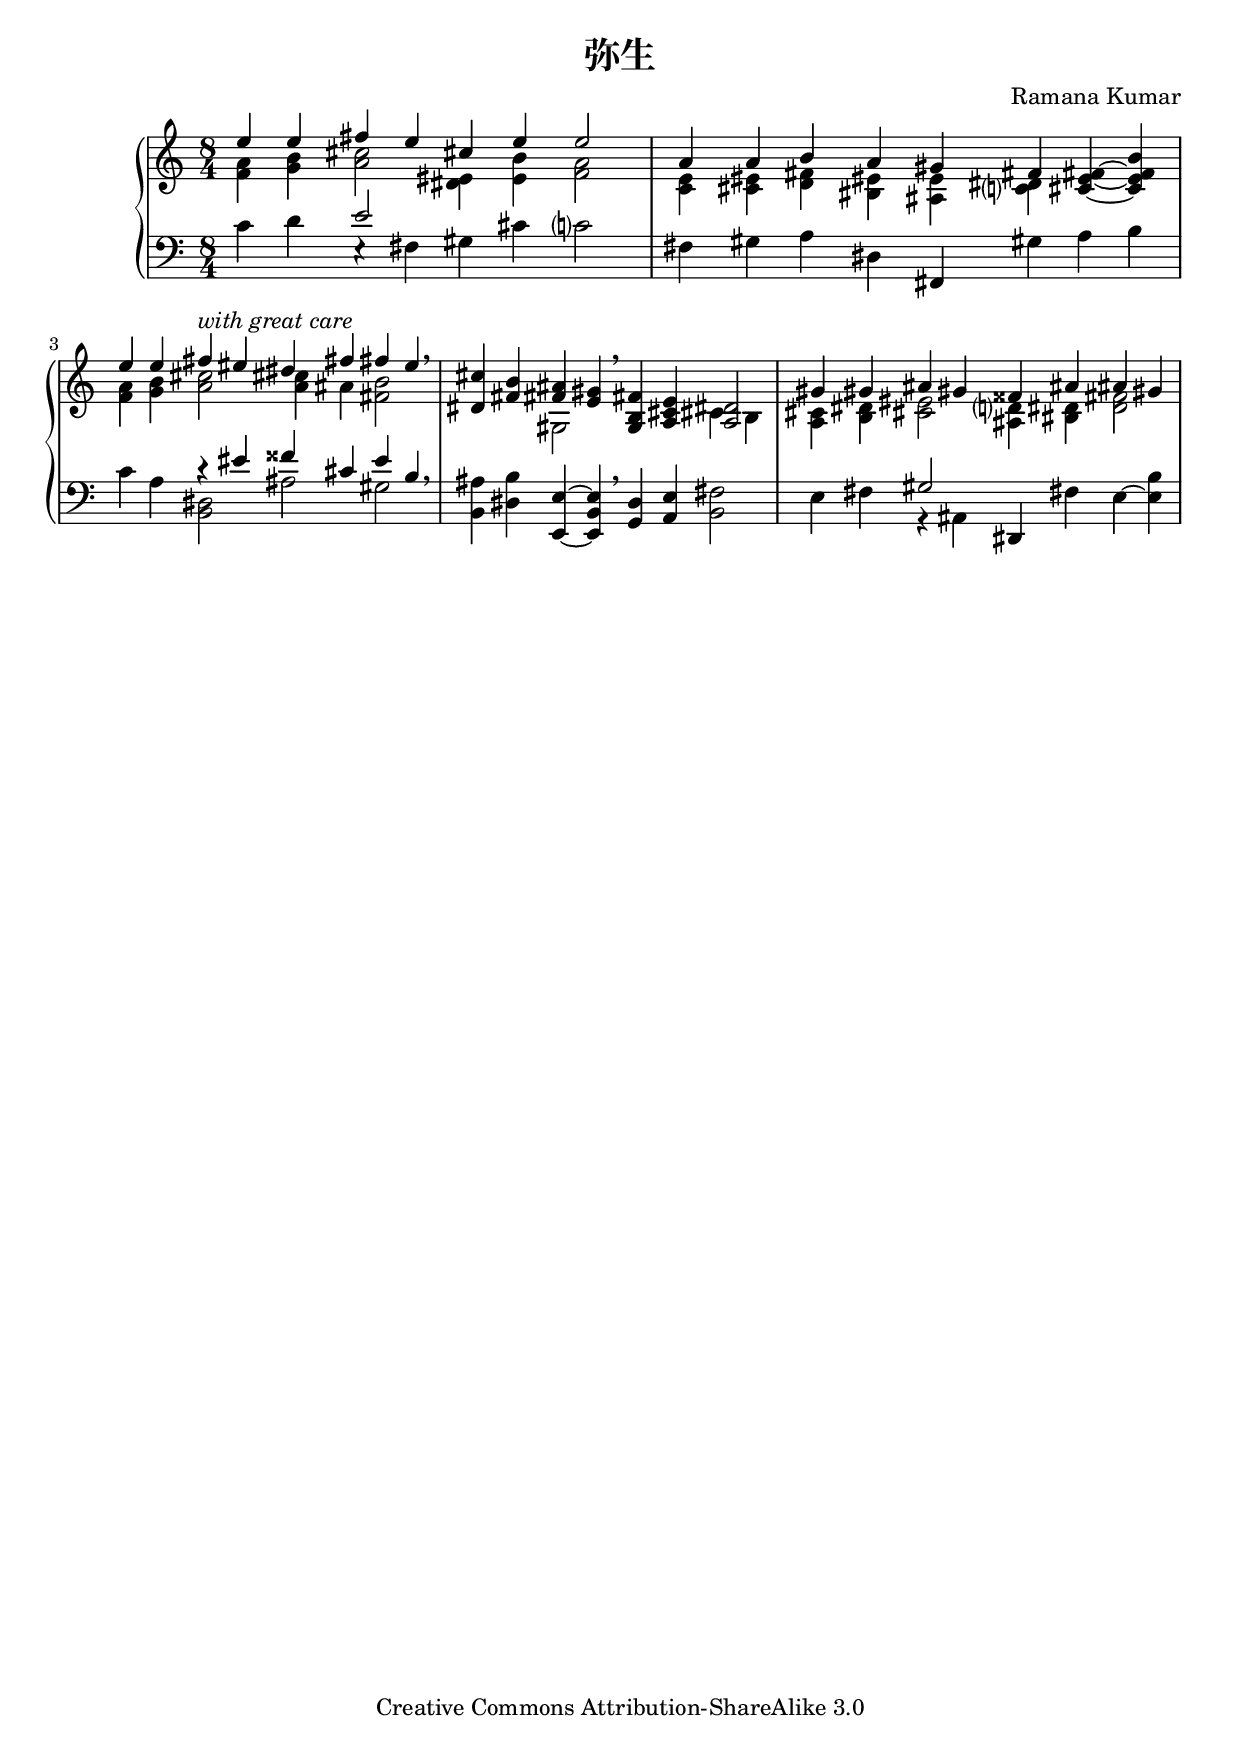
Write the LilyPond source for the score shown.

\version "2.14.0"

\header {
  title = "弥生"
  composer = "Ramana Kumar"
  date = "2012"
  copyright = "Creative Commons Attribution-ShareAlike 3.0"
}

#(ly:set-option 'point-and-click #f)

\score {
  \context PianoStaff <<
    #(set-accidental-style 'forget 'Score)
    \context Staff = right <<
      \clef treble
      \time 8/4
      << {
        << {e''4 e'' fis'' e'' cis'' e'' e''2}
        \\ {<f' a'>4 <g' b'> <a' cis''>2 <dis' eis'>4  <e' b'> <f' a'>2} >>
      | << {a'4 a' b' a' gis' fis'}
        \\ {<c' e'>4 <cis' eis'> <d' fis'> <bis eis'> <ais e'> <c'? dis'> } >>
        <cis' e' fis'>4 ~ <cis' e' fis' b'>
      | << {e''4 e'' fis'' -\markup{\italic "with great care"} eis'' dis'' fis'' fis'' e''}
        \\ {<f' a'>4 <g' b'> <a' cis''>2  <a' cis''>4 ais' <fis' b'>2} >> \breathe
      | <dis' cis''>4 <fis' b'> << {<fis' ais'>4 <e' gis'>} \\ gis2 >> \breathe
        <g b fis'>4 <a cis' e'> << <a dis'>2 \\ {cis'4 b} >>
      | << {gis'4 gis' ais' gis' fisis' ais' ais' gis'}
      \\ { <a cis'>4 <b dis'> <cis' eis'>2 <ais d'?>4 <bis dis'> <d' fis'>2 }>>
      } >>
    >>
    \context Staff = left <<
      \clef bass
      << {
        c'4 d' << e'2 \\ {e4 \rest fis} >> gis cis' c'?2
      | fis4 gis a dis fis, gis a b
      | c'4 a << {r4 eis' fisis' cis' e' b} \\ {<b, dis>2 ais gis} >> \breathe
      | <b, ais>4 <dis b> <e, e> ~ <e, b, e> \breathe <g, d>4 <a, e> <b, fis>2
      | e4 fis << gis2 \\ {r4 ais,} >> dis, fis e ~ <e b>
      } >>
    >>
  >>
}
